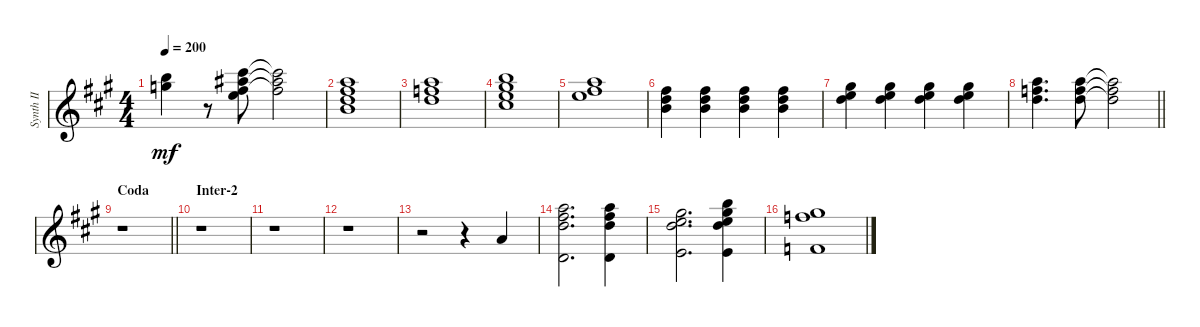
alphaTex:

\track ("Synth II" "Synth II") {instrument drawbarorgan}
\staff {score}
\tuning (E4 B3 G3 D3 A2 E2 B1) {hide}
\ts (4 4)
\tempo 200
\clef g2
\ks a
(15.1 24.2).4{dy mf} r.8 (21.1 23.2 23.3 26.4).8 (21.1{t} 23.2{t} 23.3{t}).2 |
(17.1 19.2 19.3 21.4).1 |
(10.1 18.2 26.3).1 |
(19.1 21.2 21.3 23.4).1 |
(12.1 19.2 26.3).1 |
(14.1 15.2 16.3).4 (14.1 15.2 16.3).4 (14.1 15.2 16.3).4 (14.1 15.2 16.3).4 |
(10.1 17.2 25.3).4 (10.1 17.2 25.3).4 (10.1 17.2 25.3).4 (10.1 17.2 25.3).4 |
\barLineRight lightlight
(17.1 18.2 19.3).4{d} (17.1 18.2 19.3).8 (17.1{t} 18.2{t} 19.3{t}).2 |
\section ("" "Coda")
\barLineRight lightlight
r.1 |
\section ("" "Inter-2")
r.1 |
r.1 |
r.1 |
r.2 r.4 5.1.4 |
(10.1 19.2 26.3 12.4).2{d} (17.1 19.2 19.3 12.4).4 |
(0.1 15.2 21.3 30.4).2{d} (19.1 21.2 21.3 24.4 19.5).4 |
(1.1 18.2 25.3).1
